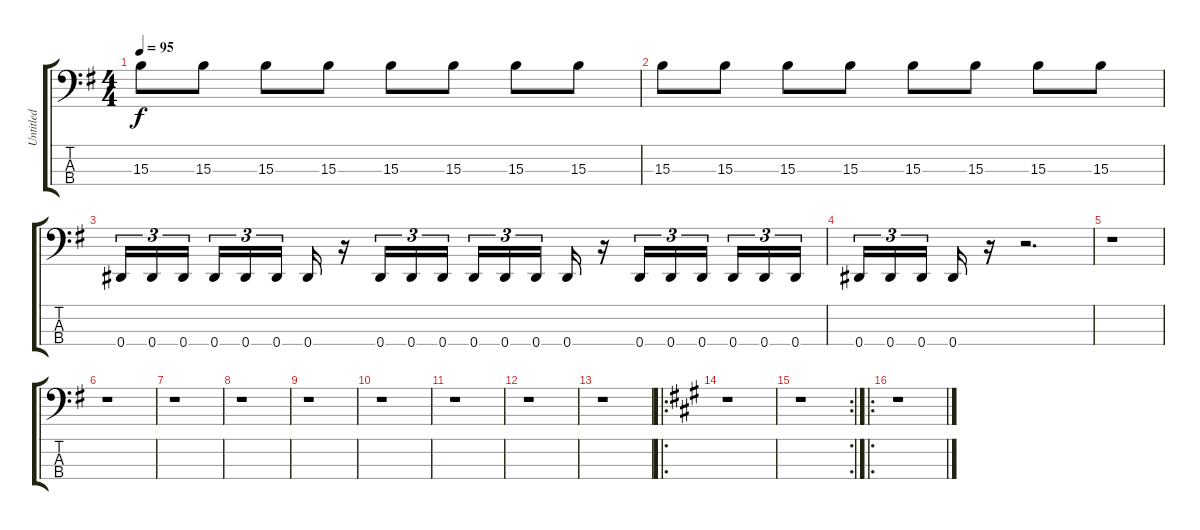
\track ("Untitled" "Untitled") {instrument electricbassfinger}
\staff {score tabs}
\tuning (Gb2 Db2 Ab1 Eb1) {hide}
\ts (4 4)
\tempo 95
\clef f4
\ks g
15.3.8{dy f} 15.3.8 15.3.8 15.3.8 15.3.8 15.3.8 15.3.8 15.3.8 |
15.3.8 15.3.8 15.3.8 15.3.8 15.3.8 15.3.8 15.3.8 15.3.8 |
0.4.16{tu (3 2)} 0.4.16{tu (3 2)} 0.4.16{tu (3 2) beam splitsecondary} 0.4.16{tu (3 2)} 0.4.16{tu (3 2)} 0.4.16{tu (3 2)} 0.4.16 r.16 0.4.16{tu (3 2)} 0.4.16{tu (3 2)} 0.4.16{tu (3 2)} 0.4.16{tu (3 2)} 0.4.16{tu (3 2)} 0.4.16{tu (3 2) beam splitsecondary} 0.4.16 r.16 0.4.16{tu (3 2)} 0.4.16{tu (3 2)} 0.4.16{tu (3 2) beam splitsecondary} 0.4.16{tu (3 2)} 0.4.16{tu (3 2)} 0.4.16{tu (3 2)} |
0.4.16{tu (3 2)} 0.4.16{tu (3 2)} 0.4.16{tu (3 2) beam splitsecondary} 0.4.16 r.16 r.2{d} |
r.1 |
r.1 |
r.1 |
r.1 |
r.1 |
r.1 |
r.1 |
r.1 |
r.1 |
\ro
\ks a
r.1 |
\rc 2
r.1 |
\ro
r.1
